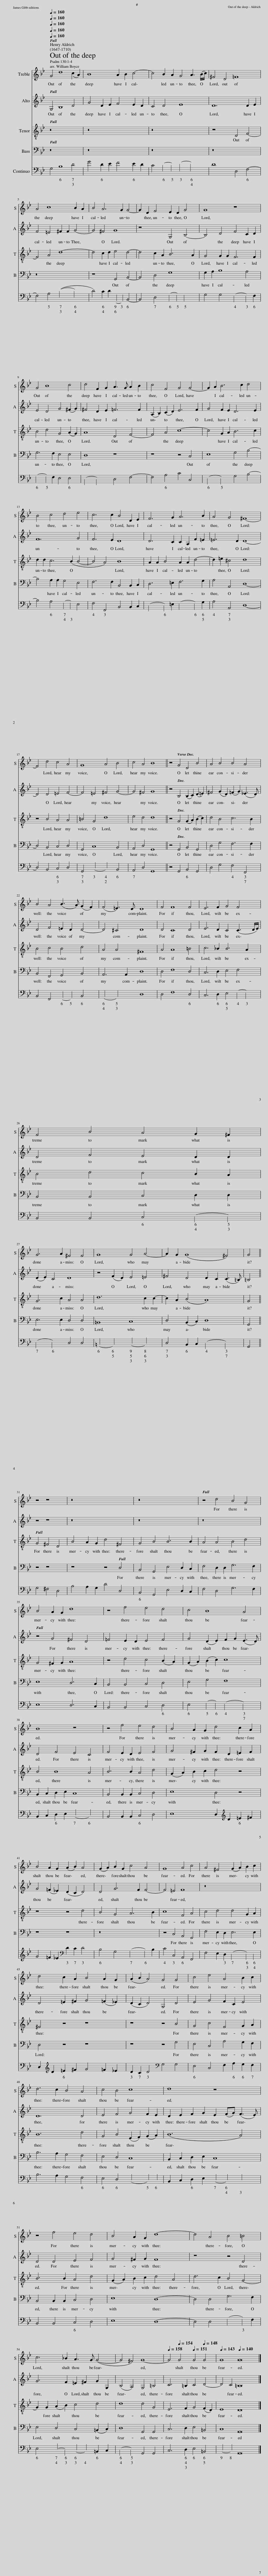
X:1
%%score 1 2 3 4 5
L:1/8
Q:1/4=160
M:none
I:linebreak $
K:Bb
V:1 treble
V:2 treble
V:3 treble-8
V:4 bass
V:5 bass
V:1
 G4 d8 (c2 A2) | B8 A2 B2 c4- | c4 B2 A2 G4 A3 (B/c/) | ^F4 D4 =F8 |$ A4 c8 B2 A2 | %5
 B4 A6 G2 G4- | G2 D2 F4 E2 D2 G4 | G8 z8 |$ G4 B8 c4 | d4 F2 G2 A3 G A2 B2 | %10
 c4 F4 G4 G4- | G2 A2 B6 c2 d4 |$ B4 c4 d4 e4 | c6 c2 B4 D2 E2 | F6 G2 A6 B2 | %15
 A4 G4 ^F8- |$ F4 d4 c4 A4 | G8 A4 B4 | c4 A4 B8 || z4 G4 D4 B4 | %20
 A4 B4 B4 A4 |$ B4 A4 (B3 A) (G2 F2) | (F4 =E3) D D8 | F4 F8 F4 | E6 F2 G4 F4 |$ %25
 F4 B4 A4 G2 ^F2 |$ G6 A2 ^F4 F4 | G8 G4 A4- | A2 G2 (G8 ^F4) | G4 ||$ %30
 z4 z8 | z16 | z16 | z4 d4 B4 G4 |$ B4 A2 G2 d8 | %35
 z4 f4 e4 d4 | c4 B8 A4 |$ B8 z8 | z4 f4 e4 d4 | B4 A2 G2 d4 c2 A2 |$ %40
 B4 A2 G2 (A2 B2) A4 | (G2 A2) B2 G2 c4 A4 | G8 A4 c4 | A4 ^F4 (G2 A2) B2 c2 |$ d4 c2 A2 B4 A2 G2 | %45
 (A2 B2 A4) G4 G4 | c4 e4 A4 B2 c2 |$ d6 c2 B4 A4 | c4 B4 c8 | d8 z8 |$ %50
 z4 f4 e4 d4 | B4 A2 G2 d8- | d4 A4 B4 =B4 |$ c6 _B2 A3 G (G4- | G4 ^F4) G8- | %55
[Q:1/4=158] G4[Q:1/4=154] G4[Q:1/4=151] G4[Q:1/4=148] G4 |[Q:1/4=143] G8[Q:1/4=140] G16 |] %57
V:2
 G,4 B,8 D4 | G4 D2 E2 F4 E2 D2 | C4 D4 E8 | D12 D2 E2 |$ F4 =E4 ^F2 F2 G4- | %5
 G4 ^F4 G8 | z8 G,4 B,4- | B,4 D4 F4 C2 D2 |$ E4 D4 G4 (^F2 G2) | ^F4 D2 E2 =F6 F2 | %10
 (A,2 B,2) (C2 D2) E6 F2 | G4 F2 E2 D6 E2 |$ F12 G4 | F6 E2 D8 | D6 C2 C2 A,2 F2 =E2 | %15
 =E6 D2 D8- |$ D4 D4 =E4 F4- | F4 =E4 ^F4 G4- | G4 ^F4 G8 || z4 B,4 (B,2 C2) (D2 =E2) | %20
 ^F4 (G2 D2) (=F2 G2) (_E3 D) |$ D4 F4 =E2 D2 D4- | D4 ^C4 D8 | D4 C8 D4 | E6 D2 C4 (C3 D/E/) |$ %25
 D4 F4 E4 D2 D2 |$ (D2 E2) C4 D8 | z4 (F2 D2) E4 =E4 | ^F4 D4 D2 C2 (C3 =B,) | =B,4 ||$ %30
 z4 z8 | z16 | z16 | z16 |$ z4 G4 ^F4 D4 | %35
 =F4 E2 D2 E4 F4 | G4 (D2 E2) F2 G2 (E3 D) |$ D4 F4 E4 C4 | F4 E2 D2 E4 F4 | G4 ^F2 G2 F2 D2 =E2 F2 |$ %40
 G4 (=F2 _E2) (D2 C2 D4) | D4 G6 F2 F4- | F4 =E4 F8 | z16 |$ D4 =E2 ^F2 G4 (=F2 _E2) | %45
 (D2 C2 D4) G,4 D4 | E4 G4 F2 C2 E4 |$ D12 D4 | E4 F4 G4 F2 E2 | D2 E2 F2 G2 E2 (FG) (F3 E) |$ %50
 D4 D4 E4 F4 | G4 ^F2 G2 F8 | z8 z4 D4 |$ G6 F2 =E2 ^F2 G2 G,2 | (B,4 A,4) G,4 =B,4 | %55
 C6 =B,2 C4 D4- | D4 C4 =B,16 |] %57
V:3
 z16 | z16 | z16 | z8 D4 F4- |$ F4 A4 d8- | %5
 d4 c2 d2 e4 d4- | d4 c2 A2 B6 A2 | G4 G2 G2 F6 F2 |$ B4 d4 G4 (A2 G2) | A8 D4 F4- | %10
 F4 A4 c8- | c4 G2 A2 B6 c2 |$ d2 d2 c6 (B2 B4- | B4 A4) B8 | A2 A2 B4 A2 A2 d4- | %15
 d2 =e2 ^c4 d8 |$ z4 B4 A4 A4 | =B4 G4 d8 | e4 d4 d8 || z4 G4 (G2 A2) (B2 c2) | %20
 d4 B4 c6 B2 |$ B4 c4 B4 d4 | A4 A4 ^F8 | A4 A8 =B4 | c6 _B2 B6 A2 |$ %25
 B4 d4 c4 B2 A2 |$ G6 c2 A4 A4 | d12 c2 c2- | c2 A2 (B4 A8) | G4 ||$ %30
 G4 ^F4 D4 | B4 A2 G2 d4 ^F4 | G4 B4 B6 B2 | A4 A4 B4 d4 |$ G4 ^F2 G2 A8 | %35
 z4 d4 c4 (B2 A2) | (G2 A2) (B2 c2) c8 |$ B4 B8 A4 | B6 B2 A4 d4 | (G2 A2) B2 c2 d4 z4 |$ %40
 z8 z4 d4 | B4 G4 A6 B2 | c8 F4 A4 | c4 d4 d4 G2 A2 |$ ^F4 z4 z8 | %45
 z8 z4 B4 | G4 c4 F4 G2 A2 |$ B12 d4 | G4 B4 (E2 F2) (G2 A2) | (B12 A4) |$ %50
 B6 B2 A4 d4 | (G2 A2) B2 c2 d4 A4 | d6 c2 B4 G4- |$ G2 G2 (A2 B2) c4 d4 | d8 d4 G4 | %55
 E6 F2 G4 (F2 D2) | E8 D16 |] %57
V:4
 z16 | z16 | z16 | z16 |$ z16 | %5
 z8 G,,4 B,,4- | B,,4 D,4 G,8 | G,2 A,2 B,8 A,4 |$ G,6 F,2 E,4 E,4 | D,8 z8 | %10
 z8 z4 C,4 | E,8 G,4 B,4- |$ B,4 A,2 A,2 G,4 E,4 | F,6 F,2 B,,4 B,,2 C,2 | D,6 =E,2 F,6 G,2 | %15
 A,4 A,,4 D,8- |$ D,4 B,,4 C,4 D,4 | G,,4 C,8 B,,4 | A,,4 D,4 G,,8 || z4 G,,4 B,,4 G,,4 | %20
 D,4 G,4 F,6 F,2 |$ B,,4 F,,4 G,,4 B,,4 | A,,6 A,,2 D,8 | D,4 F,8 D,4 | C,6 D,2 E,4 F,4 |$ %25
 B,,4 B,,4 C,4 D,2 D,2 |$ E,6 E,2 D,4 D,4 | =B,,8 C,8 | D,4 (B,,2 C,2) D,8 | G,,4 ||$ %30
 z4 z8 | z8 z4 D,4 | B,,4 G,,4 E,4 D,2 C,2 | F,4 D,2 D,2 G,6 F,2 |$ E,8 D,6 C,2 | %35
 B,,4 B,,4 C,4 D,4 | E,4 G,4 F,8 |$ B,,2 C,2 D,2 E,2 C,8 | B,,4 B,,2 B,,2 C,4 D,4 | E,8 D,4 z4 |$ %40
 z8 z8 | z16 | z4 C,4 A,,4 F,,4 | F,4 E,2 D,2 E,6 E,2 |$ D,4 z4 z8 | %45
 z8 z4 G,4 | E,4 C,4 A,4 G,2 F,2 |$ B,6 A,2 G,4 F,4 | E,4 D,4 C,8 | B,,2 C,2 D,2 E,2 C,8 |$ %50
 B,,4 B,,2 B,,2 C,4 D,4 | E,8 D,8- | D,4 D,4 G,6 F,2 |$ E,4 D,4 C,4 (=B,,2 C,2) | D,8 G,,4 G,,4 | %55
 C,6 D,2 E,4 =B,,4 | C,8 G,,16 |] %57
V:5
 G,4 B,8 D4 | G4 D2 E2 F4 E2 D2 | C4 x2- x2 x4- x4 | D8 D,4 F,4- |$ F,4 A,4 (x4- x4 | %5
 D4) C2 D2 x2- x2 B,,4- | B,,4 D,4 x2- x2 x4 | G,4 G,4 x4- x2 F,2 |$ x4- x2 F,2 E,4 E,4 | x4- x4 D,4 F,4- | %10
 F,4 A,4 C4 C,4 | x4- x4 G,4 B,4- |$ B,4 A,4 x2- x2 E,4 | F,4 F,,4 B,,4 B,,2 C,2 | x4- x2 =E,2 x4- x2 G,2 | %15
 A,4 A,,4 D,8- |$ D,4 B,,4 C,4 D,4 | G,,4 x4- x4 B,,4 | A,,4 D,4 G,,8 || z4 G,,4 B,,4 G,,4 | %20
 D,4 G,4 F,4 F,,4 |$ B,,4 F,,4 x2- x2 B,,4 | x4- x4 D,8 | D,4 F,8 D,4 | C,6 D,2 E,4 x2- x2 |$ %25
 B,,4 B,,4 C,4 x2- x2 |$ x4- x4 D,4 D,4 | x4- x4 x4- x4 | D,4 B,,2 C,2 x4- x4 | G,,4 ||$ %30
 G,4 ^F,4 D,4 | B,4 A,2 G,2 D4 D,4 | B,,4 G,,4 E,4 D,2 C,2 | F,4 D,4 G,6 F,2 |$ E,8 D,6 C,2 | %35
 B,,4 B,,4 C,4 D,4 | E,4 x2- x2 x4- x4 |$ B,,2 C,2 D,2 E,2 x4- x4 | B,,4 B,,2 B,,2 C,4 D,4 | E,8 D,2[K:treble] D2 =E2 ^F2 |$ %40
 G4 =F2 _E2[K:bass] D2 C2 D4 | B,4 G,4 x4- x2 B,2 | C4 C,4 A,,4 F,,4 | F,4 E,2 D,2 x4- x2 x2 |$ D,2[K:treble] D2 =E2 ^F2 G4 =F2 _E2 | %45
 D2 C2 D4[K:bass] G,4 G,4 | E,4 C,4 F,2 A,2 G,2 F,2 |$ B,6 A,2 G,4 F,4 | E,4 D,4 x4- x2 x2 | B,,2 C,2 D,2 E,2 x2- x2 x4 |$ %50
 B,,4 B,,4 C,4 D,4 | E,8 D,8- | D,4 D,4 x4- x2 F,2 |$ E,4 x2- x2 x2- x2 =B,,2 C,2 | x4- x4 G,,4 G,,4 | %55
 C,6 D,2 E,4 =B,,4 | x4- x4 G,,16 |] %57
